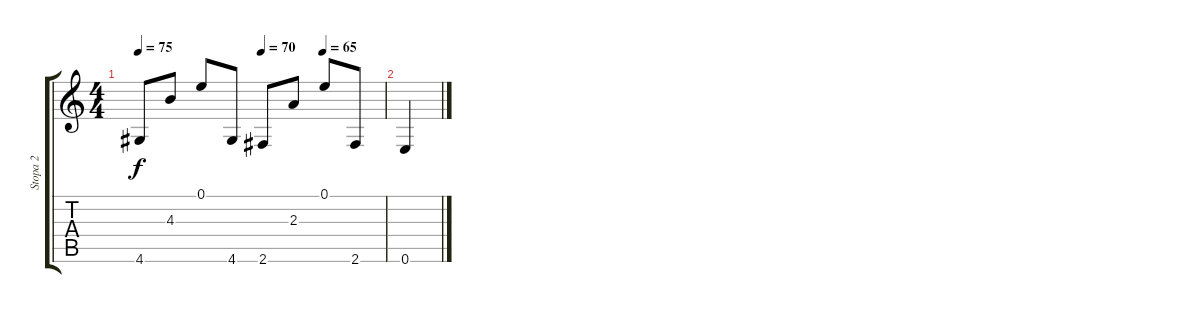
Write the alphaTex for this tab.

\track ("Stopa 2" "Stopa 2") {instrument acousticguitarsteel}
\staff {score tabs}
\tuning (E4 B3 G3 D3 A2 E2) {hide}
\ts (4 4)
\tempo 75
\tempo (70 0.5)
\tempo (65 0.75)
\clef g2
\ks c
4.6.8{dy f} 4.3.8 0.1.8 4.6.8 2.6.8 2.3.8 0.1.8 2.6.8 |
0.6.4
